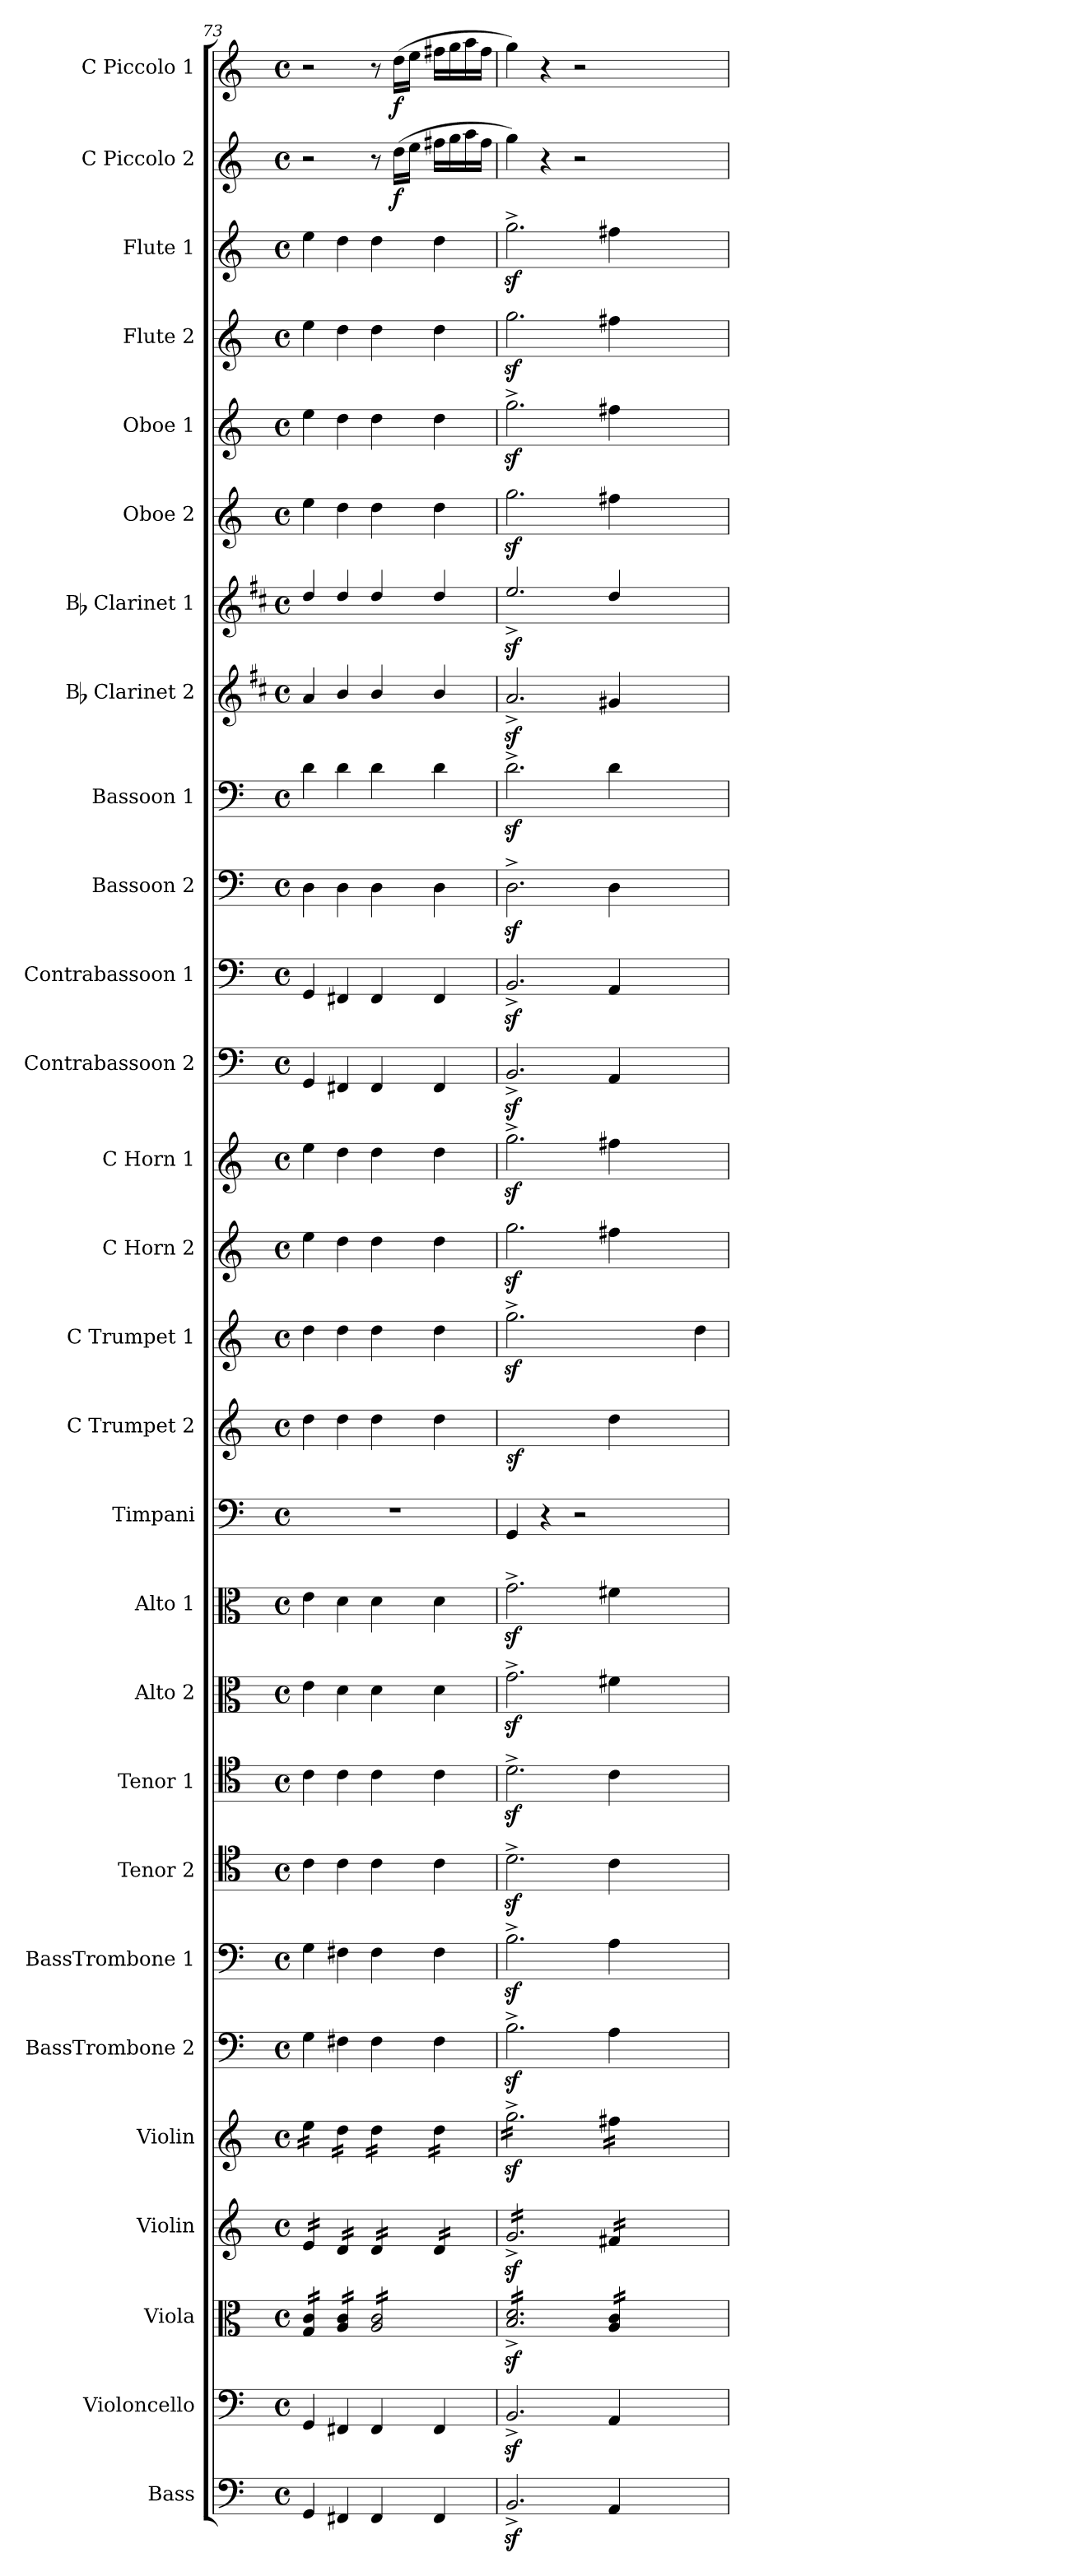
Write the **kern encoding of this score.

**kern	**kern	**kern	**kern	**kern	**kern	**kern	**kern	**kern	**kern	**kern	**kern	**kern	**dynam	**kern	**kern	**kern	**kern	**kern	**kern	**kern	**kern	**kern	**kern	**kern	**kern	**kern	**kern	**dynam	**kern	**dynam
*part28	*part27	*part26	*part25	*part24	*part23	*part22	*part21	*part20	*part19	*part18	*part17	*part16	*part16	*part15	*part14	*part13	*part12	*part11	*part10	*part9	*part8	*part7	*part6	*part5	*part4	*part3	*part2	*part2	*part1	*part1
*staff28	*staff27	*staff26	*staff25	*staff24	*staff23	*staff22	*staff21	*staff20	*staff19	*staff18	*staff17	*staff16	*staff16	*staff15	*staff14	*staff13	*staff12	*staff11	*staff10	*staff9	*staff8	*staff7	*staff6	*staff5	*staff4	*staff3	*staff2	*staff2	*staff1	*staff1
*I"Bass	*I"Violoncello	*I"Viola	*I"Violin	*I"Violin	*I"BassTrombone 2	*I"BassTrombone 1	*I"Tenor 2	*I"Tenor 1	*I"Alto 2	*I"Alto 1	*I"Timpani	*I"C Trumpet 2	*	*I"C Trumpet 1	*I"C Horn 2	*I"C Horn 1	*I"Contrabassoon 2	*I"Contrabassoon 1	*I"Bassoon 2	*I"Bassoon 1	*I"Bb Clarinet 2	*I"Bb Clarinet 1	*I"Oboe 2	*I"Oboe 1	*I"Flute 2	*I"Flute 1	*I"C Piccolo 2	*	*I"C Piccolo 1	*
*I'B	*I'Vc	*I'Vla	*I'Vln	*I'Vln	*I'BTrb 2	*I'BTrb 1	*I'T 2	*I'T 1	*I'A 2	*I'A 1	*I'Timp	*I'Tpt 2	*	*I'Tpt 1	*I'Hn 2	*I'Hn 1	*I'C Bsn 2	*I'C Bsn 1	*I'Bsn 2	*I'Bsn 1	*I'Cl 2	*I'Cl 1	*I'Ob 2	*I'Ob 1	*I'Fl 2	*I'Fl 1	*I'Picc 2	*	*I'Picc 1	*
*clefF4	*clefF4	*clefC3	*clefG2	*clefG2	*clefF4	*clefF4	*clefC4	*clefC4	*clefC3	*clefC3	*clefF4	*clefG2	*	*clefG2	*clefG2	*clefG2	*clefF4	*clefF4	*clefF4	*clefF4	*clefG2	*clefG2	*clefG2	*clefG2	*clefG2	*clefG2	*clefG2	*	*clefG2	*
*ITrd7c12	*	*	*	*	*	*	*	*	*	*	*	*	*	*	*ITrd7c12	*ITrd7c12	*ITrd7c12	*ITrd7c12	*	*	*ITrd1c2	*ITrd1c2	*	*	*	*	*ITrd-7c-12	*	*ITrd-7c-12	*
*k[]	*k[]	*k[]	*k[]	*k[]	*k[]	*k[]	*k[]	*k[]	*k[]	*k[]	*k[]	*k[]	*	*k[]	*k[]	*k[]	*k[]	*k[]	*k[]	*k[]	*k[]	*k[]	*k[]	*k[]	*k[]	*k[]	*k[]	*	*k[]	*
*M4/4	*M4/4	*M4/4	*M4/4	*M4/4	*M4/4	*M4/4	*M4/4	*M4/4	*M4/4	*M4/4	*M4/4	*M4/4	*	*M4/4	*M4/4	*M4/4	*M4/4	*M4/4	*M4/4	*M4/4	*M4/4	*M4/4	*M4/4	*M4/4	*M4/4	*M4/4	*M4/4	*	*M4/4	*
*met(c)	*met(c)	*met(c)	*met(c)	*met(c)	*met(c)	*met(c)	*met(c)	*met(c)	*met(c)	*met(c)	*met(c)	*met(c)	*	*met(c)	*met(c)	*met(c)	*met(c)	*met(c)	*met(c)	*met(c)	*met(c)	*met(c)	*met(c)	*met(c)	*met(c)	*met(c)	*met(c)	*	*met(c)	*
=73	=73	=73	=73	=73	=73	=73	=73	=73	=73	=73	=73	=73	=73	=73	=73	=73	=73	=73	=73	=73	=73	=73	=73	=73	=73	=73	=73	=73	=73	=73
*	*	*tremolo	*	*	*	*	*	*	*	*	*	*	*	*	*	*	*	*	*	*	*	*	*	*	*	*	*	*	*	*
*	*	*	*tremolo	*	*	*	*	*	*	*	*	*	*	*	*	*	*	*	*	*	*	*	*	*	*	*	*	*	*	*
*	*	*	*	*tremolo	*	*	*	*	*	*	*	*	*	*	*	*	*	*	*	*	*	*	*	*	*	*	*	*	*	*
4GGG	4GG	16G/ 16c/LL	16eLL	16eeLL	4G	4G	4c	4c	4e	4e	1r	4dd	.	4dd	4e	4e	4GGG	4GGG	4D\	4d\	4g/	4cc/	4ee	4ee	4ee	4ee	2r	.	2r	.
.	.	16G/ 16c/	16e	16ee	.	.	.	.	.	.	.	.	.	.	.	.	.	.	.	.	.	.	.	.	.	.	.	.	.	.
.	.	16G/ 16c/	16e	16ee	.	.	.	.	.	.	.	.	.	.	.	.	.	.	.	.	.	.	.	.	.	.	.	.	.	.
.	.	16G/ 16c/JJ	16eJJ	16eeJJ	.	.	.	.	.	.	.	.	.	.	.	.	.	.	.	.	.	.	.	.	.	.	.	.	.	.
4FFF#X	4FF#X	16A/ 16c/LL	16dLL	16ddLL	4F#X	4F#X	4c	4c	4d	4d	.	4dd	.	4dd	4d	4d	4FFF#X	4FFF#X	4D\	4d\	4a/	4cc/	4dd	4dd	4dd	4dd	.	.	.	.
.	.	16A/ 16c/	16d	16dd	.	.	.	.	.	.	.	.	.	.	.	.	.	.	.	.	.	.	.	.	.	.	.	.	.	.
.	.	16A/ 16c/	16d	16dd	.	.	.	.	.	.	.	.	.	.	.	.	.	.	.	.	.	.	.	.	.	.	.	.	.	.
.	.	16A/ 16c/JJ	16dJJ	16ddJJ	.	.	.	.	.	.	.	.	.	.	.	.	.	.	.	.	.	.	.	.	.	.	.	.	.	.
4FFF#	4FF#	16A/ 16c/LL	16dLL	16ddLL	4F#	4F#	4c	4c	4d	4d	.	4dd	.	4dd	4d	4d	4FFF#	4FFF#	4D\	4d\	4a/	4cc/	4dd	4dd	4dd	4dd	8r	.	8r	.
.	.	16A/ 16c/	16d	16dd	.	.	.	.	.	.	.	.	.	.	.	.	.	.	.	.	.	.	.	.	.	.	.	.	.	.
!	!	!	!	!	!	!	!	!	!	!	!	!	!	!	!	!	!	!	!	!	!	!	!	!	!	!	!	!LO:DY:b	!	!LO:DY:b
.	.	16A/ 16c/	16d	16dd	.	.	.	.	.	.	.	.	.	.	.	.	.	.	.	.	.	.	.	.	.	.	(16dddLL	f	(16dddLL	f
.	.	16A/ 16c/	16dJJ	16ddJJ	.	.	.	.	.	.	.	.	.	.	.	.	.	.	.	.	.	.	.	.	.	.	16eeeJJ	.	16eeeJJ	.
4FFF#	4FF#	16A/ 16c/	16dLL	16ddLL	4F#	4F#	4c	4c	4d	4d	.	4dd	.	4dd	4d	4d	4FFF#	4FFF#	4D\	4d\	4a/	4cc/	4dd	4dd	4dd	4dd	16fff#XLL	.	16fff#XLL	.
.	.	16A/ 16c/	16d	16dd	.	.	.	.	.	.	.	.	.	.	.	.	.	.	.	.	.	.	.	.	.	.	16ggg	.	16ggg	.
.	.	16A/ 16c/	16d	16dd	.	.	.	.	.	.	.	.	.	.	.	.	.	.	.	.	.	.	.	.	.	.	16aaa	.	16aaa	.
.	.	16A/ 16c/JJ	16dJJ	16ddJJ	.	.	.	.	.	.	.	.	.	.	.	.	.	.	.	.	.	.	.	.	.	.	16fff#JJ	.	16fff#JJ	.
=74	=74	=74	=74	=74	=74	=74	=74	=74	=74	=74	=74	=74	=74	=74	=74	=74	=74	=74	=74	=74	=74	=74	=74	=74	=74	=74	=74	=74	=74	=74
!	!	!	!	!	!	!	!	!	!	!	!	!	!LO:DY:b	!	!	!	!	!	!	!	!	!	!	!	!	!	!	!	!	!
2.BBBz<^	2.BBz<^	16B/z<^ 16d/z<^LL	16gz<^LL	16ggz<^LL	2.Bz<^	2.Bz<^	2.dz<^	2.dz<^	2.gz<^	2.gz<^	4GG	2.ryy	sf	2.ggz<^\	2.gz<	2.gz<^	2.BBBz<^	2.BBBz<^	2.Dz<^\	2.dz<^\	2.gz<^/	2.ddz<^/	2.ggz<	2.ggz<^	2.ggz<	2.ggz<^	4ggg)	.	4ggg)	.
.	.	16B/z<^ 16d/z<^	16gz<^	16ggz<^	.	.	.	.	.	.	.	.	.	.	.	.	.	.	.	.	.	.	.	.	.	.	.	.	.	.
.	.	16B/z<^ 16d/z<^	16gz<^	16ggz<^	.	.	.	.	.	.	.	.	.	.	.	.	.	.	.	.	.	.	.	.	.	.	.	.	.	.
.	.	16B/z<^ 16d/z<^	16gz<^	16ggz<^	.	.	.	.	.	.	.	.	.	.	.	.	.	.	.	.	.	.	.	.	.	.	.	.	.	.
.	.	16B/z<^ 16d/z<^	16gz<^	16ggz<^	.	.	.	.	.	.	4r	.	.	.	.	.	.	.	.	.	.	.	.	.	.	.	4r	.	4r	.
.	.	16B/z<^ 16d/z<^	16gz<^	16ggz<^	.	.	.	.	.	.	.	.	.	.	.	.	.	.	.	.	.	.	.	.	.	.	.	.	.	.
.	.	16B/z<^ 16d/z<^	16gz<^	16ggz<^	.	.	.	.	.	.	.	.	.	.	.	.	.	.	.	.	.	.	.	.	.	.	.	.	.	.
.	.	16B/z<^ 16d/z<^	16gz<^	16ggz<^	.	.	.	.	.	.	.	.	.	.	.	.	.	.	.	.	.	.	.	.	.	.	.	.	.	.
.	.	16B/z<^ 16d/z<^	16gz<^	16ggz<^	.	.	.	.	.	.	2r	.	.	.	.	.	.	.	.	.	.	.	.	.	.	.	2r	.	2r	.
.	.	16B/z<^ 16d/z<^	16gz<^	16ggz<^	.	.	.	.	.	.	.	.	.	.	.	.	.	.	.	.	.	.	.	.	.	.	.	.	.	.
.	.	16B/z<^ 16d/z<^	16gz<^	16ggz<^	.	.	.	.	.	.	.	.	.	.	.	.	.	.	.	.	.	.	.	.	.	.	.	.	.	.
.	.	16B/z<^ 16d/z<^JJ	16gz<^JJ	16ggz<^JJ	.	.	.	.	.	.	.	.	.	.	.	.	.	.	.	.	.	.	.	.	.	.	.	.	.	.
4AAA	4AA	16A/ 16c/LL	16f#XLL	16ff#XLL	4A	4A	4c	4c	4f#X	4f#X	.	4dd	.	2.ryy	4f#	4f#X	4AAA	4AAA	4D\	4d\	4f#X/	4cc/	4ff#	4ff#X	4ff#	4ff#X	.	.	.	.
.	.	16A/ 16c/	16f#X	16ff#X	.	.	.	.	.	.	.	.	.	.	.	.	.	.	.	.	.	.	.	.	.	.	.	.	.	.
.	.	16A/ 16c/	16f#X	16ff#X	.	.	.	.	.	.	.	.	.	.	.	.	.	.	.	.	.	.	.	.	.	.	.	.	.	.
.	.	16A/ 16c/JJ	16f#XJJ	16ff#XJJ	.	.	.	.	.	.	.	.	.	.	.	.	.	.	.	.	.	.	.	.	.	.	.	.	.	.
*	*	*	*	*Xtremolo	*	*	*	*	*	*	*	*	*	*	*	*	*	*	*	*	*	*	*	*	*	*	*	*	*	*
*	*	*	*Xtremolo	*	*	*	*	*	*	*	*	*	*	*	*	*	*	*	*	*	*	*	*	*	*	*	*	*	*	*
*	*	*Xtremolo	*	*	*	*	*	*	*	*	*	*	*	*	*	*	*	*	*	*	*	*	*	*	*	*	*	*	*	*
2.ryy	2.ryy	2.ryy	2.ryy	2.ryy	2.ryy	2.ryy	2.ryy	2.ryy	2.ryy	2.ryy	2.ryy	2.ryy	.	.	2.ryy	2.ryy	2.ryy	2.ryy	2.ryy	2.ryy	2.ryy	2.ryy	2.ryy	2.ryy	2.ryy	2.ryy	2.ryy	.	2.ryy	.
.	.	.	.	.	.	.	.	.	.	.	.	.	.	4dd	.	.	.	.	.	.	.	.	.	.	.	.	.	.	.	.
=	=	=	=	=	=	=	=	=	=	=	=	=	=	=	=	=	=	=	=	=	=	=	=	=	=	=	=	=	=	=
*-	*-	*-	*-	*-	*-	*-	*-	*-	*-	*-	*-	*-	*-	*-	*-	*-	*-	*-	*-	*-	*-	*-	*-	*-	*-	*-	*-	*-	*-	*-
